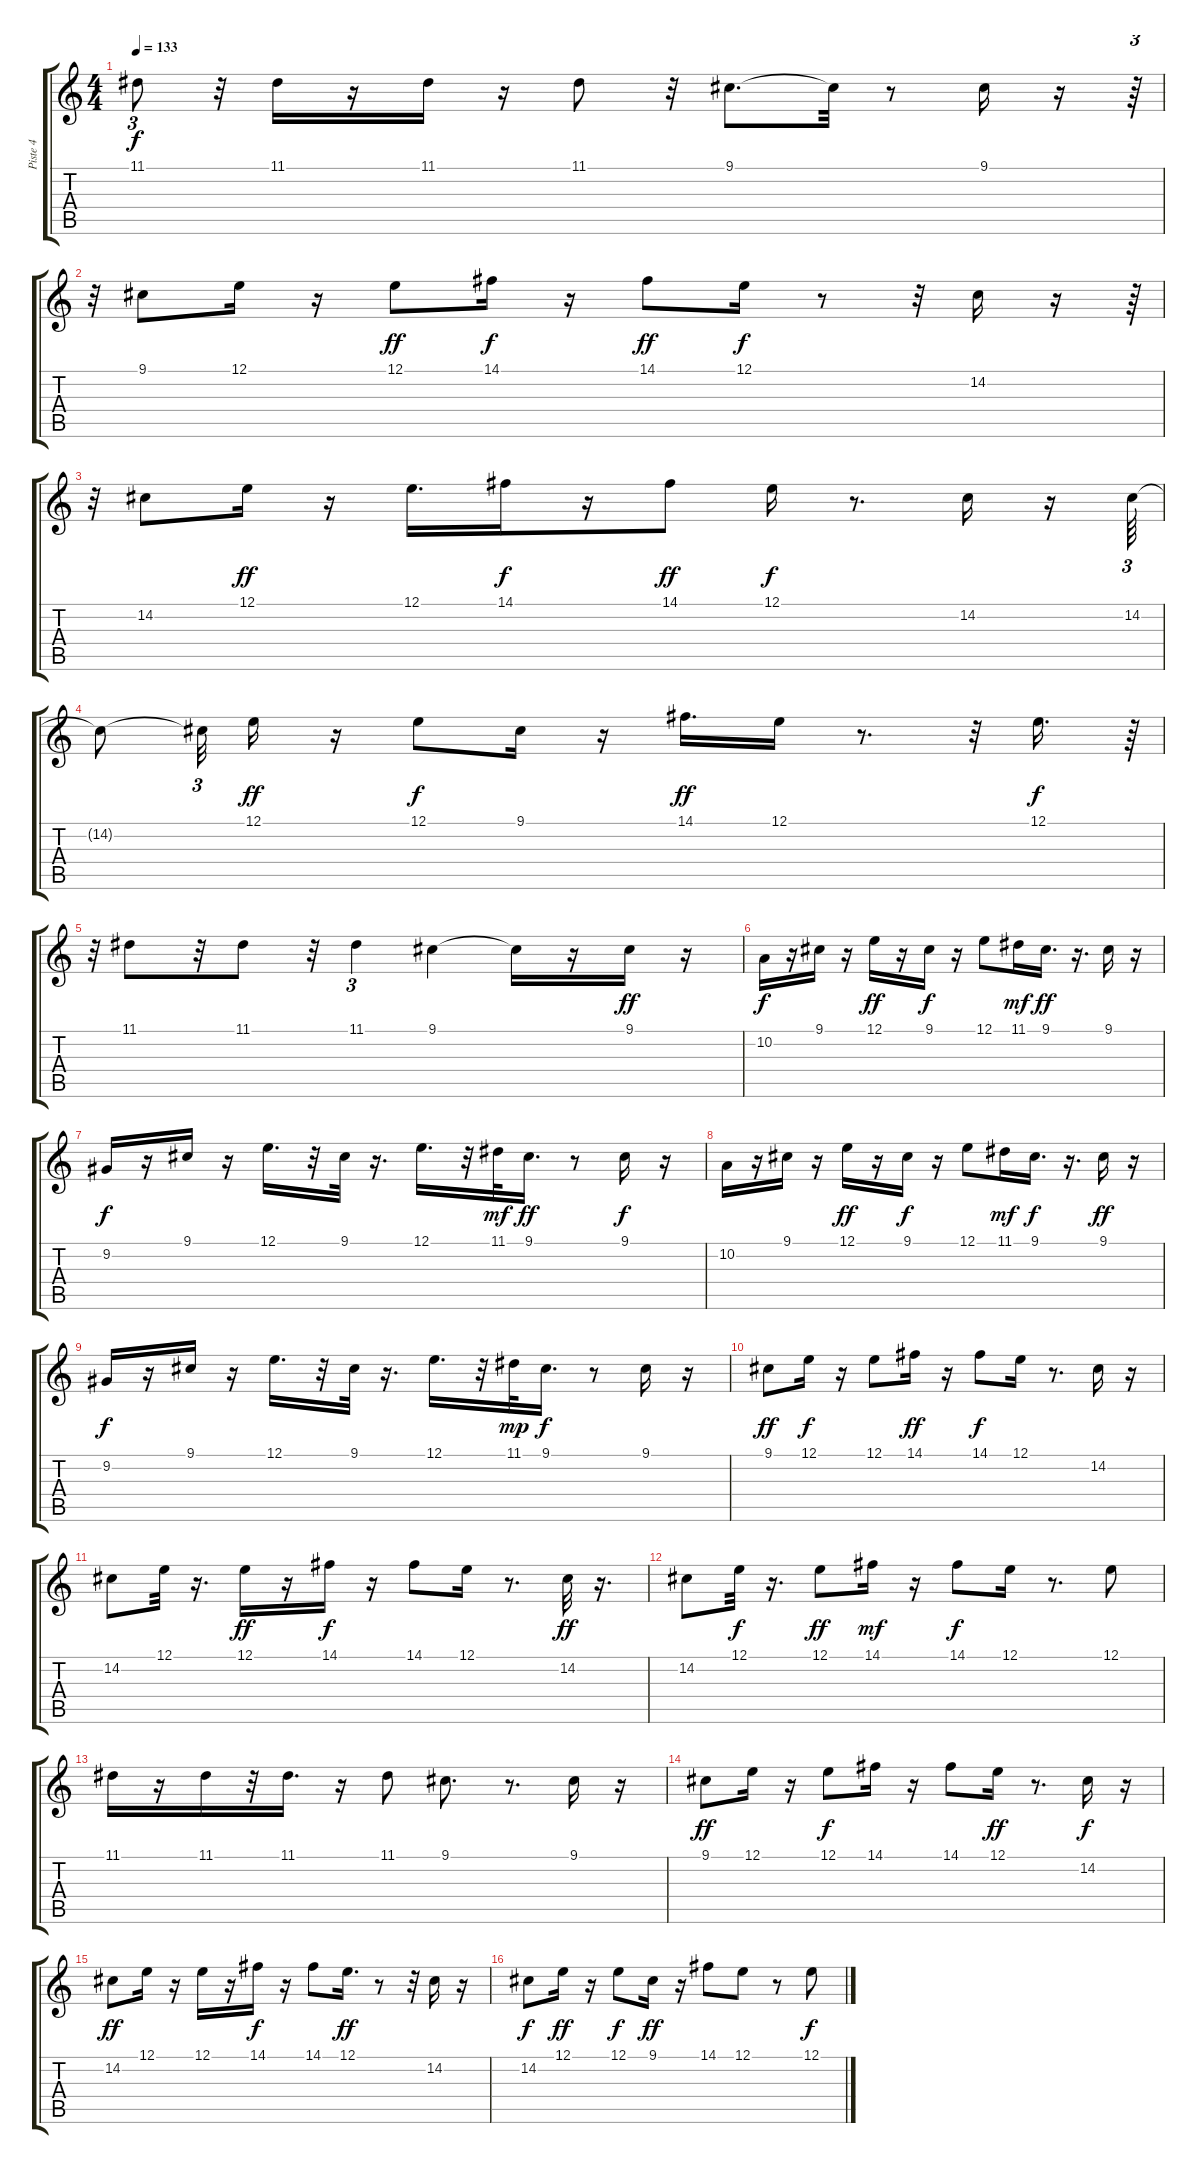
\track ("Piste 4" "Piste 4") {instrument lead3calliope}
\staff {score tabs}
\tuning (E4 B3 G3 D3 A2 E2) {hide}
\ts (4 4)
\tempo 133
\clef g2
\ks c
11.1{t}.8{tu (3 2) dy f} r.32 11.1.16 r.16 11.1.16 r.16 11.1.8 r.32 9.1.8{d} 9.1{t}.32 r.8 9.1.16 r.16 r.64{tu (3 2)} |
r.32{tu (3 2)} 9.1.8 12.1.16 r.16 12.1.8{dy ff} 14.1.16{dy f} r.16 14.1.8{dy ff} 12.1.16{dy f} r.8 r.32 14.2.16 r.16 r.64{tu (3 2)} |
r.32{tu (3 2)} 14.2.8 12.1.16{dy ff} r.16 12.1.16{d} 14.1.16{dy f} r.16 14.1.8{dy ff} 12.1.16{dy f} r.8{d} 14.2.16 r.16 14.2.64{tu (3 2)} |
14.2{t}.8 14.2{t}.32{tu (3 2)} 12.1.16{dy ff} r.16 12.1.8{dy f} 9.1.16 r.16 14.1.16{d dy ff} 12.1.16 r.8{d} r.32 12.1.16{d dy f} r.64{tu (3 2)} |
r.32{tu (3 2)} 11.1.8 r.32 11.1.8 r.32 11.1.4{tu (3 2)} 9.1.4 9.1{t}.16 r.16 9.1.16{dy ff} r.16 |
10.2.16{dy f} r.16 9.1.16 r.16 12.1.16{dy ff} r.16 9.1.16{dy f} r.16 12.1.8 11.1.16{dy mf} 9.1.16{d dy ff} r.16{d} 9.1.16 r.16 |
9.2.16{dy f} r.16 9.1.16 r.16 12.1.16{d} r.32 9.1.32 r.16{d} 12.1.16{d} r.32 11.1.32{dy mf} 9.1.16{d dy ff} r.8 9.1.16{dy f} r.16 |
10.2.16 r.16 9.1.16 r.16 12.1.16{dy ff} r.16 9.1.16{dy f} r.16 12.1.8 11.1.16{dy mf} 9.1.16{d dy f} r.16{d} 9.1.16{dy ff} r.16 |
9.2.16{dy f} r.16 9.1.16 r.16 12.1.16{d} r.32 9.1.32 r.16{d} 12.1.16{d} r.32 11.1.32{dy mp} 9.1.16{d dy f} r.8 9.1.16 r.16 |
9.1.8{dy ff} 12.1.16{dy f} r.16 12.1.8 14.1.16{dy ff} r.16 14.1.8{dy f} 12.1.16 r.8{d} 14.2.16 r.16 |
14.2.8 12.1.32 r.16{d} 12.1.16{dy ff} r.16 14.1.16{dy f} r.16 14.1.8 12.1.16 r.8{d} 14.2.32{dy ff} r.16{d} |
14.2.8 12.1.32{dy f} r.16{d} 12.1.8{dy ff} 14.1.16{dy mf} r.16 14.1.8{dy f} 12.1.16 r.8{d} 12.1.8 |
11.1.16 r.16 11.1.16 r.32 11.1.16{d} r.16 11.1.8 9.1.8{d} r.8{d} 9.1.16 r.16 |
9.1.8{dy ff} 12.1.16 r.16 12.1.8{dy f} 14.1.16 r.16 14.1.8 12.1.16{dy ff} r.8{d} 14.2.16{dy f} r.16 |
14.2.8{dy ff} 12.1.16 r.16 12.1.16 r.16 14.1.16{dy f} r.16 14.1.8 12.1.16{d dy ff} r.8 r.32 14.2.16 r.16 |
14.2.8{dy f} 12.1.16{dy ff} r.16 12.1.8{dy f} 9.1.16{dy ff} r.16 14.1.8 12.1.8 r.8 12.1.8{dy f}
